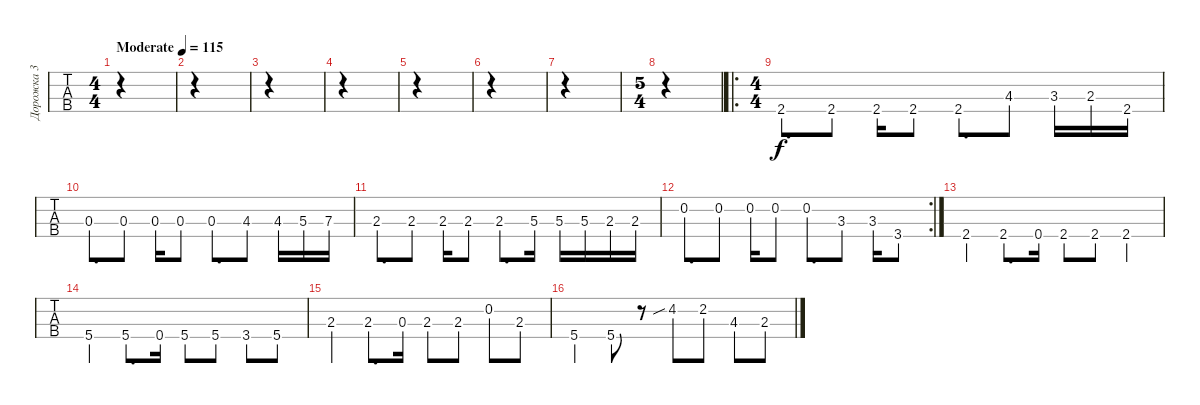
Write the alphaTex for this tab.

\track ("Дорожка 3" "Дорожка 3") {instrument electricbassfinger}
\staff {tabs}
\tuning (G2 D2 A1 E1) {hide}
\ts (4 4)
\tempo (115 "Moderate")
\clef f4
\ks c
|
|
|
|
|
|
|
\ts (5 4)
|
\ro
\ts (4 4)
2.4.8{d} 2.4.8 2.4.16 2.4.8 2.4.8{d} 4.3.8 3.3.16 2.3.16 2.4.16 |
0.3.8{d} 0.3.8 0.3.16 0.3.8 0.3.8{d} 4.3.8 4.3.16 5.3.16 7.3.16 |
2.3.8{d} 2.3.8 2.3.16 2.3.8 2.3.8{d} 5.3.16 5.3.16 5.3.16 2.3.16 2.3.16 |
\rc 2
0.2.8{d} 0.2.8 0.2.16 0.2.8 0.2.8{d} 3.3.8 3.3.16 3.4.8 |
2.4.4 2.4.8{d} 0.4.16 2.4{st}.8 2.4{st}.8 2.4.4 |
5.4.4 5.4.8{d} 0.4.16 5.4{st}.8 5.4{st}.8 3.4.8 5.4.8 |
2.3.4 2.3.8{d} 0.3.16 2.3{st}.8 2.3{st}.8 0.2.8 2.3.8 |
5.4.4 5.4.8 r.8 4.2{sib}.8 2.2.8 4.3.8 2.3.8
